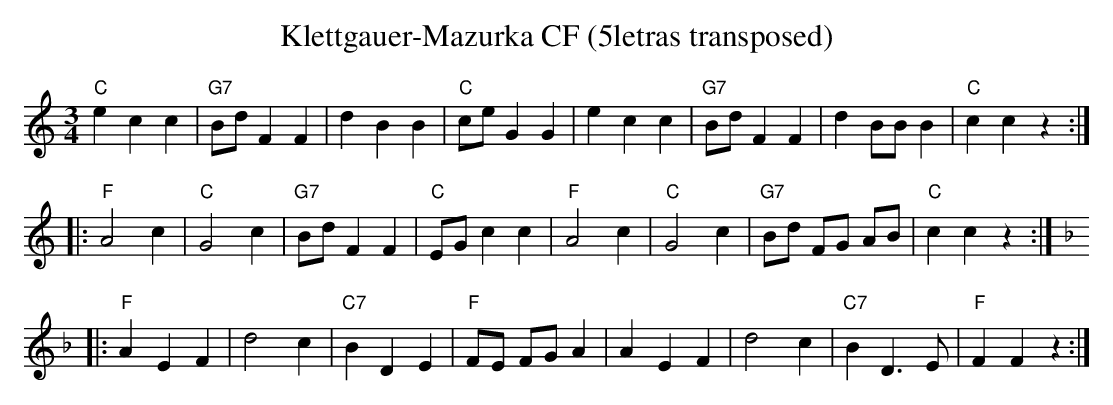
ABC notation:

X:1
T:Klettgauer-Mazurka CF (5letras transposed)
M:3/4
L:1/8
K:C transpose=3 %%MIDI gchordon
"C"e2c2c2 | "G7"BdF2F2 | d2B2B2 | "C"ceG2G2 | e2c2c2 | "G7"Bd F2F2 | d2BBB2 | "C"c2c2z2 ::
"F"A4c2 | "C"G4c2 | "G7"BdF2F2 | "C"EGc2c2 | "F"A4c2 | "C"G4c2 | "G7"Bd FG AB | "C"c2c2z2 :: [K:F]
"F"A2E2F2 | d4c2 | "C7"B2D2E2 | "F"FE FGA2 | A2E2F2 | d4c2 | "C7"B2D3E | "F"F2F2z2 :|
